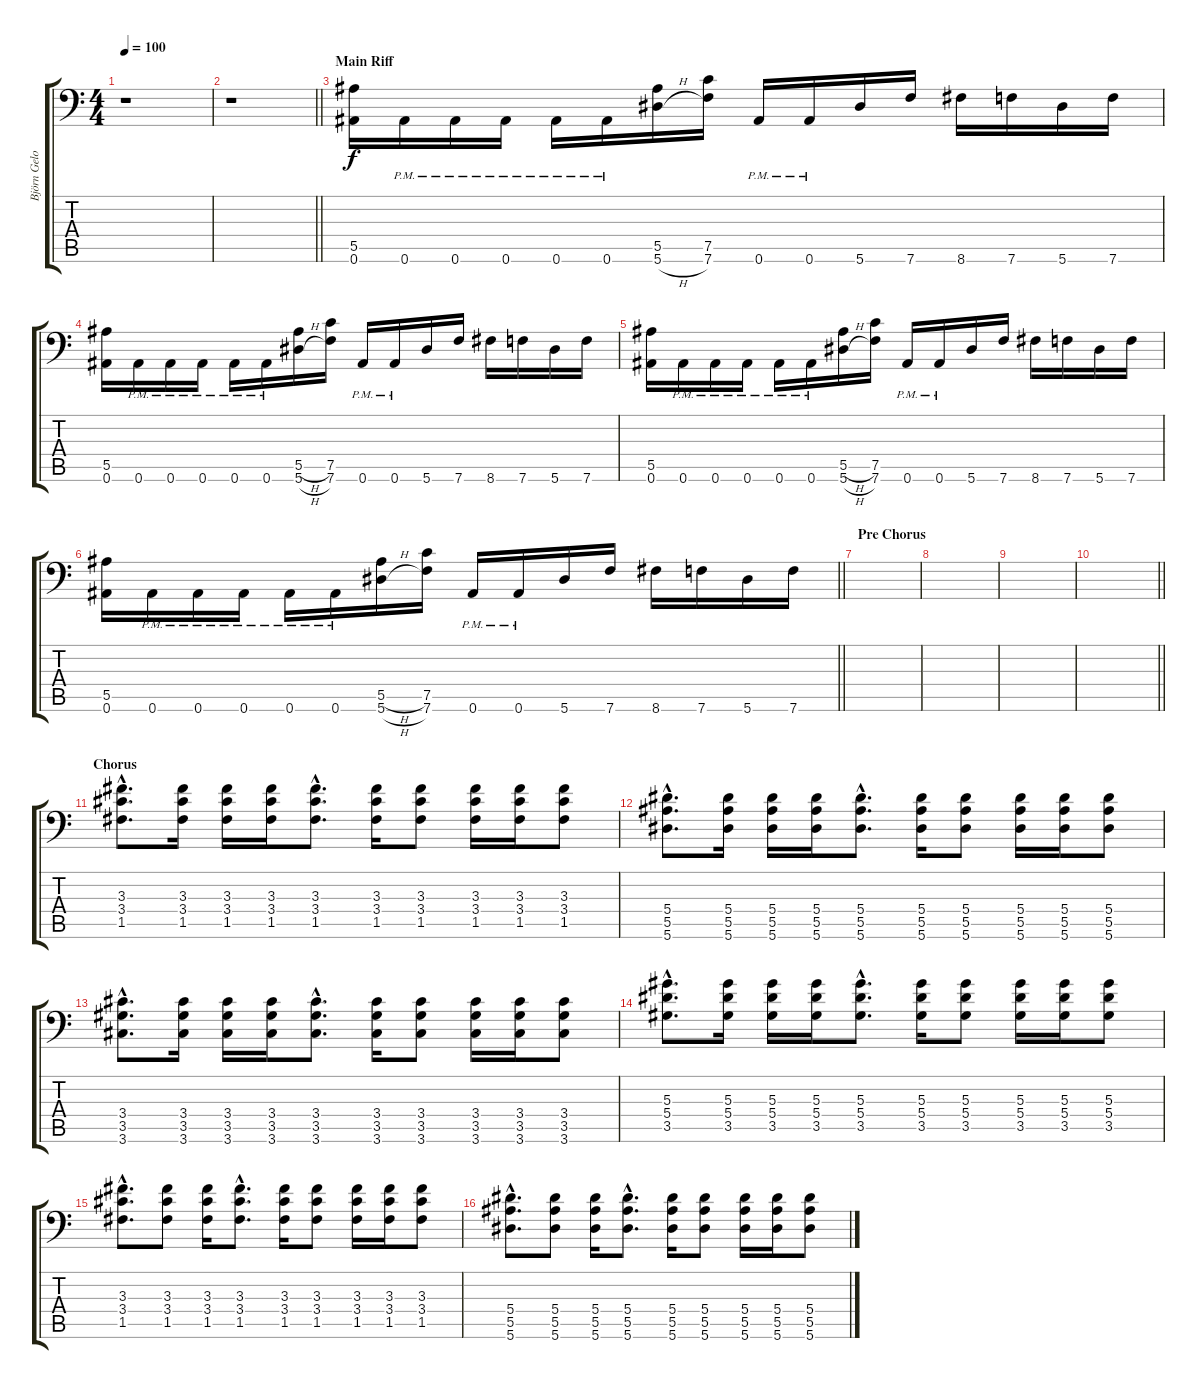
\track ("Björn Gelotte" "Björn Gelo") {instrument distortionguitar}
\staff {score tabs}
\tuning (C4 G3 Eb3 Bb2 F2 Bb1) {hide}
\ts (4 4)
\tempo 100
\clef f4
\ks c
r.1{dy f} |
\barLineRight lightlight
r.1 |
\section ("" "Main Riff")
(5.5 0.6).16 0.6{pm}.16 0.6{pm}.16 0.6{pm}.16 0.6{pm}.16 0.6{pm}.16 (5.5 5.6{h}).16 (7.5 7.6).16 0.6{pm}.16 0.6{pm}.16 5.6.16 7.6.16 8.6.16 7.6.16 5.6.16 7.6.16 |
(5.5 0.6).16 0.6{pm}.16 0.6{pm}.16 0.6{pm}.16 0.6{pm}.16 0.6{pm}.16 (5.5{h} 5.6{h}).16 (7.5 7.6).16 0.6{pm}.16 0.6{pm}.16 5.6.16 7.6.16 8.6.16 7.6.16 5.6.16 7.6.16 |
(5.5 0.6).16 0.6{pm}.16 0.6{pm}.16 0.6{pm}.16 0.6{pm}.16 0.6{pm}.16 (5.5{h} 5.6{h}).16 (7.5 7.6).16 0.6{pm}.16 0.6{pm}.16 5.6.16 7.6.16 8.6.16 7.6.16 5.6.16 7.6.16 |
\barLineRight lightlight
(5.5 0.6).16 0.6{pm}.16 0.6{pm}.16 0.6{pm}.16 0.6{pm}.16 0.6{pm}.16 (5.5{h} 5.6{h}).16 (7.5 7.6).16 0.6{pm}.16 0.6{pm}.16 5.6.16 7.6.16 8.6.16 7.6.16 5.6.16 7.6.16 |
\section ("" "Pre Chorus")
|
|
|
\barLineRight lightlight
|
\section ("" "Chorus")
(3.3{hac} 3.4{hac} 1.5{hac}).8{d} (3.3 3.4 1.5).16 (3.3 3.4 1.5).16 (3.3 3.4 1.5).16 (3.3{hac} 3.4{hac} 1.5{hac}).8{d} (3.3 3.4 1.5).16 (3.3 3.4 1.5).8 (3.3 3.4 1.5).16 (3.3 3.4 1.5).16 (3.3 3.4 1.5).8 |
(5.4{hac} 5.5{hac} 5.6{hac}).8{d} (5.4 5.5 5.6).16 (5.4 5.5 5.6).16 (5.4 5.5 5.6).16 (5.4{hac} 5.5{hac} 5.6{hac}).8{d} (5.4 5.5 5.6).16 (5.4 5.5 5.6).8 (5.4 5.5 5.6).16 (5.4 5.5 5.6).16 (5.4 5.5 5.6).8 |
(3.4{hac} 3.5{hac} 3.6{hac}).8{d} (3.4 3.5 3.6).16 (3.4 3.5 3.6).16 (3.4 3.5 3.6).16 (3.4{hac} 3.5{hac} 3.6{hac}).8{d} (3.4 3.5 3.6).16 (3.4 3.5 3.6).8 (3.4 3.5 3.6).16 (3.4 3.5 3.6).16 (3.4 3.5 3.6).8 |
(5.3{hac} 5.4{hac} 3.5{hac}).8{d} (5.3 5.4 3.5).16 (5.3 5.4 3.5).16 (5.3 5.4 3.5).16 (5.3{hac} 5.4{hac} 3.5{hac}).8{d} (5.3 5.4 3.5).16 (5.3 5.4 3.5).8 (5.3 5.4 3.5).16 (5.3 5.4 3.5).16 (5.3 5.4 3.5).8 |
(3.3{hac} 3.4{hac} 1.5{hac}).8{d} (3.3 3.4 1.5).8 (3.3 3.4 1.5).16 (3.3{hac} 3.4{hac} 1.5{hac}).8{d} (3.3 3.4 1.5).16 (3.3 3.4 1.5).8 (3.3 3.4 1.5).16 (3.3 3.4 1.5).16 (3.3 3.4 1.5).8 |
(5.4{hac} 5.5{hac} 5.6{hac}).8{d} (5.4 5.5 5.6).8 (5.4 5.5 5.6).16 (5.4{hac} 5.5{hac} 5.6{hac}).8{d} (5.4 5.5 5.6).16 (5.4 5.5 5.6).8 (5.4 5.5 5.6).16 (5.4 5.5 5.6).16 (5.4 5.5 5.6).8
